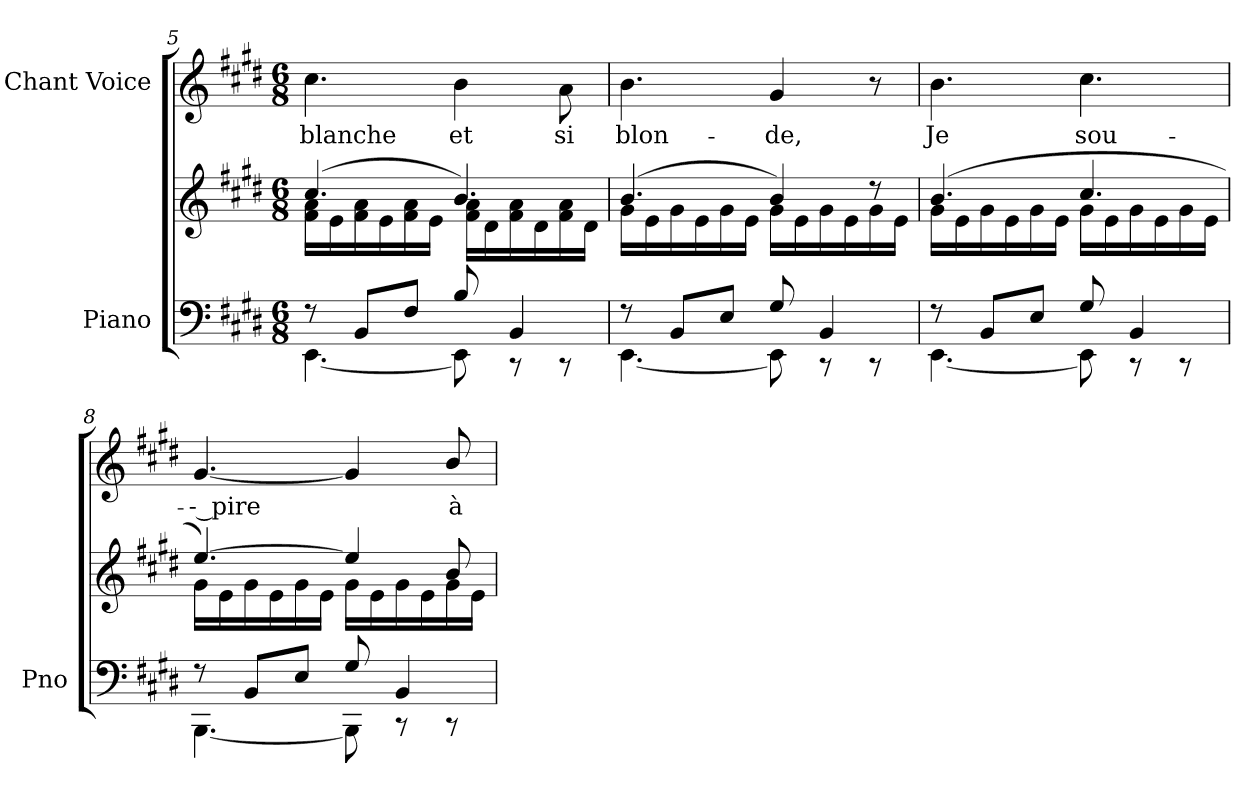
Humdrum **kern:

**kern	**kern	**kern	**text
*part2	*part2	*part1	*part1
*staff3	*staff2	*staff1	*staff1
*I"Piano	*	*I"Chant Voice	*
*I'Pno	*	*	*
*clefF4	*clefG2	*clefG2	*
*k[f#c#g#d#]	*k[f#c#g#d#]	*k[f#c#g#d#]	*
*M6/8	*M6/8	*M6/8	*
=5	=5	=5	=5
*^	*^	*	*
8r	[4.EE\	(4.cc#/	16f#\ 16a\LL	4.cc#\	blanche
.	.	.	16e\	.	.
8BB/L	.	.	16f#\ 16a\	.	.
.	.	.	16e\	.	.
8F#/J	.	.	16f#\ 16a\	.	.
.	.	.	16e\JJ	.	.
8B/	8EE\]	4.b/)	16f#\ 16a\LL	4b\	et
.	.	.	16d#\	.	.
4BB/	8r	.	16f#\ 16a\	.	.
.	.	.	16d#\	.	.
.	8r	.	16f#\ 16a\	8a\	si
.	.	.	16d#\JJ	.	.
=6	=6	=6	=6	=6	=6
8r	[4.EE\	(4.b/	16g#\LL	4.b\	blon-
.	.	.	16e\	.	.
8BB/L	.	.	16g#\	.	.
.	.	.	16e\	.	.
8E/J	.	.	16g#\	.	.
.	.	.	16e\JJ	.	.
8G#/	8EE\]	4b/)	16g#\LL	4g#/	-de,
.	.	.	16e\	.	.
4BB/	8r	.	16g#\	.	.
.	.	.	16e\	.	.
.	8r	8r	16g#\	8r	.
.	.	.	16e\JJ	.	.
=7	=7	=7	=7	=7	=7
8r	[4.EE\	(4.b/	16g#\LL	4.b\	Je
.	.	.	16e\	.	.
8BB/L	.	.	16g#\	.	.
.	.	.	16e\	.	.
8E/J	.	.	16g#\	.	.
.	.	.	16e\JJ	.	.
8G#/	8EE\]	4.cc#/	16g#\LL	4.cc#\	sou-
.	.	.	16e\	.	.
4BB/	8r	.	16g#\	.	.
.	.	.	16e\	.	.
.	8r	.	16g#\	.	.
.	.	.	16e\JJ	.	.
=8	=8	=8	=8	=8	=8
8r	[4.BBB\	[4.ee/)	16g#\LL	[4.g#/	-- pire
.	.	.	16e\	.	.
8BB/L	.	.	16g#\	.	.
.	.	.	16e\	.	.
8E/J	.	.	16g#\	.	.
.	.	.	16e\JJ	.	.
8G#/	8BBB\]	4ee/]	16g#\LL	4g#/]	.
.	.	.	16e\	.	.
4BB/	8r	.	16g#\	.	.
.	.	.	16e\	.	.
.	8r	8b/	16g#\	8b/	à
.	.	.	16e\JJ	.	.
*v	*v	*	*	*	*
*	*v	*v	*	*
=	=	=	=
*-	*-	*-	*-
